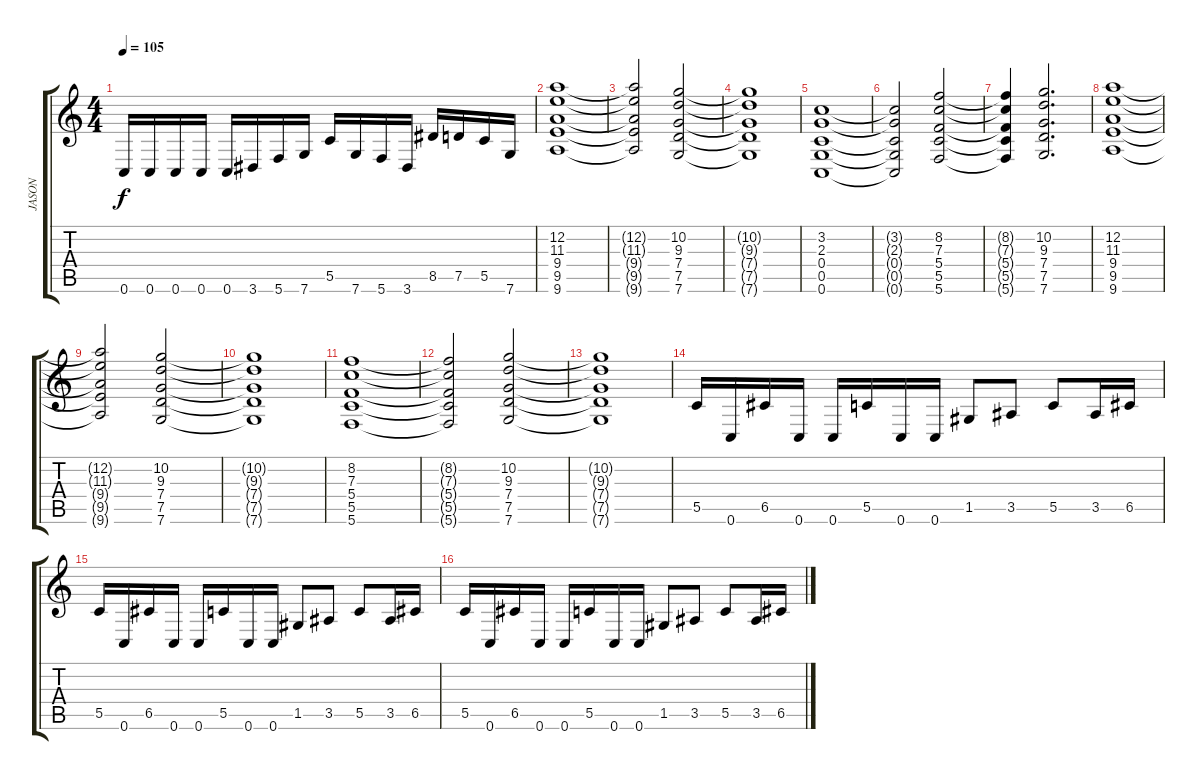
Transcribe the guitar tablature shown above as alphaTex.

\track ("JASON" "JASON") {instrument distortionguitar}
\staff {score tabs}
\tuning (D4 A3 F3 C3 G2 C2) {hide}
\ts (4 4)
\tempo 105
\clef g2
\ks c
0.6.16{dy f} 0.6.16 0.6.16 0.6.16 0.6.16 3.6.16 5.6.16 7.6.16 5.5.16 7.6.16 5.6.16 3.6.16 8.5.16 7.5.16 5.5.16 7.6.16 |
(12.2 11.3 9.4 9.5 9.6).1 |
(12.2{t} 11.3{t} 9.4{t} 9.5{t} 9.6{t}).2 (10.2 9.3 7.4 7.5 7.6).2 |
(10.2{t} 9.3{t} 7.4{t} 7.5{t} 7.6{t}).1 |
(3.2 2.3 0.4 0.5 0.6).1 |
(3.2{t} 2.3{t} 0.4{t} 0.5{t} 0.6{t}).2 (8.2 7.3 5.4 5.5 5.6).2 |
(8.2{t} 7.3{t} 5.4{t} 5.5{t} 5.6{t}).4 (10.2 9.3 7.4 7.5 7.6).2{d} |
(12.2 11.3 9.4 9.5 9.6).1 |
(12.2{t} 11.3{t} 9.4{t} 9.5{t} 9.6{t}).2 (10.2 9.3 7.4 7.5 7.6).2 |
(10.2{t} 9.3{t} 7.4{t} 7.5{t} 7.6{t}).1 |
(8.2 7.3 5.4 5.5 5.6).1 |
(8.2{t} 7.3{t} 5.4{t} 5.5{t} 5.6{t}).2 (10.2 9.3 7.4 7.5 7.6).2 |
(10.2{t} 9.3{t} 7.4{t} 7.5{t} 7.6{t}).1 |
5.5.16 0.6.16 6.5.16 0.6.16 0.6.16 5.5.16 0.6.16 0.6.16 1.5.8 3.5.8 5.5.8 3.5.16 6.5.16 |
5.5.16 0.6.16 6.5.16 0.6.16 0.6.16 5.5.16 0.6.16 0.6.16 1.5.8 3.5.8 5.5.8 3.5.16 6.5.16 |
5.5.16 0.6.16 6.5.16 0.6.16 0.6.16 5.5.16 0.6.16 0.6.16 1.5.8 3.5.8 5.5.8 3.5.16 6.5.16
